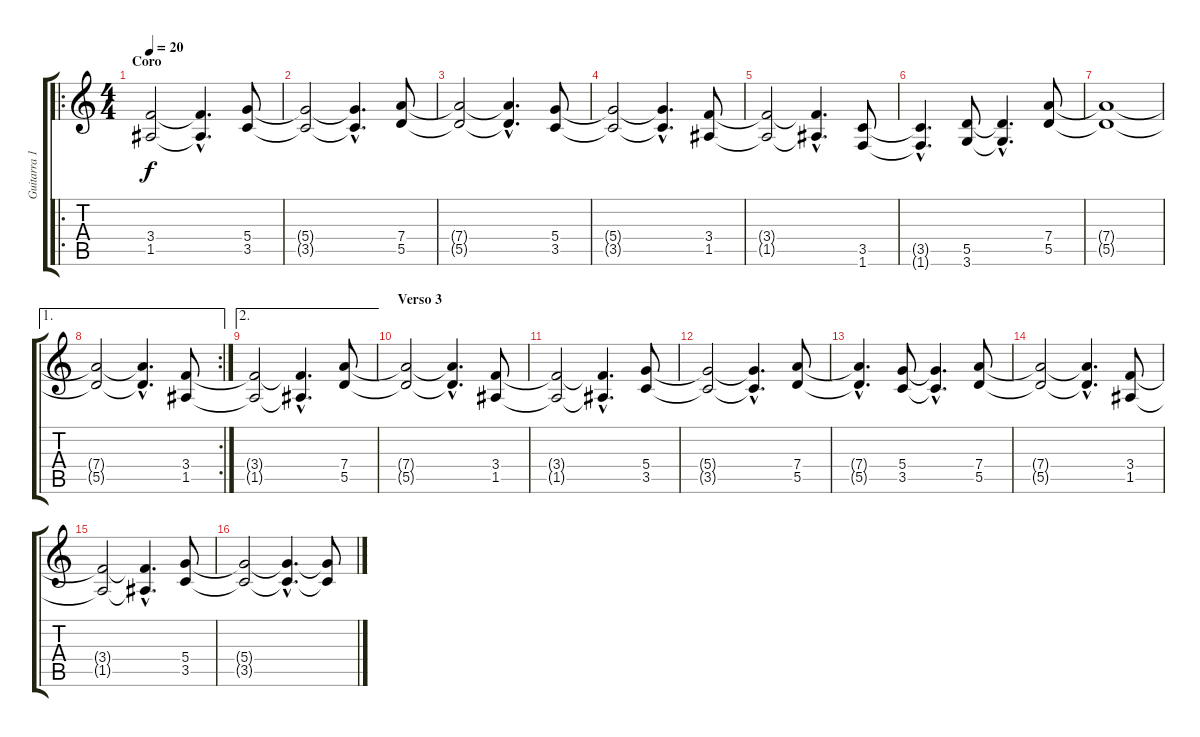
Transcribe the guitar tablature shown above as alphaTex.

\track ("Guitarra 1" "Guitarra 1") {instrument distortionguitar}
\staff {score tabs}
\tuning (E4 B3 G3 D3 A2 E2) {hide}
\ro
\ts (4 4)
\section ("" "Coro")
\tempo 20
\clef g2
\ks c
(3.4{t} 1.5{t}).2{dy f} (3.4{hac t} 1.5{hac t}).4{d} (5.4 3.5).8 |
(5.4{t} 3.5{t}).2 (5.4{hac t} 3.5{hac t}).4{d} (7.4 5.5).8 |
(7.4{t} 5.5{t}).2 (7.4{hac t} 5.5{hac t}).4{d} (5.4 3.5).8 |
(5.4{t} 3.5{t}).2 (5.4{hac t} 3.5{hac t}).4{d} (3.4 1.5).8 |
(3.4{t} 1.5{t}).2 (3.4{hac t} 1.5{hac t}).4{d} (3.5 1.6).8 |
(3.5{hac t} 1.6{hac t}).4{d} (5.5 3.6).8 (5.5{hac t} 3.6{hac t}).4{d} (7.4 5.5).8 |
(7.4{t} 5.5{t}).1 |
\ae 1
\rc 2
(7.4{t} 5.5{t}).2 (7.4{hac t} 5.5{hac t}).4{d} (3.4 1.5).8 |
\ae 2
(3.4{t} 1.5{t}).2 (3.4{hac t} 1.5{hac t}).4{d} (7.4 5.5).8 |
\section ("" "Verso 3")
(7.4{t} 5.5{t}).2 (7.4{hac t} 5.5{hac t}).4{d} (3.4 1.5).8 |
(3.4{t} 1.5{t}).2 (3.4{hac t} 1.5{hac t}).4{d} (5.4 3.5).8 |
(5.4{t} 3.5{t}).2 (5.4{hac t} 3.5{hac t}).4{d} (7.4 5.5).8 |
(7.4{hac t} 5.5{hac t}).4{d} (5.4 3.5).8 (5.4{hac t} 3.5{hac t}).4{d} (7.4 5.5).8 |
(7.4{t} 5.5{t}).2 (7.4{hac t} 5.5{hac t}).4{d} (3.4 1.5).8 |
(3.4{t} 1.5{t}).2 (3.4{hac t} 1.5{hac t}).4{d} (5.4 3.5).8 |
(5.4{t} 3.5{t}).2 (5.4{hac t} 3.5{hac t}).4{d} (5.4{t} 3.5{t}).8
